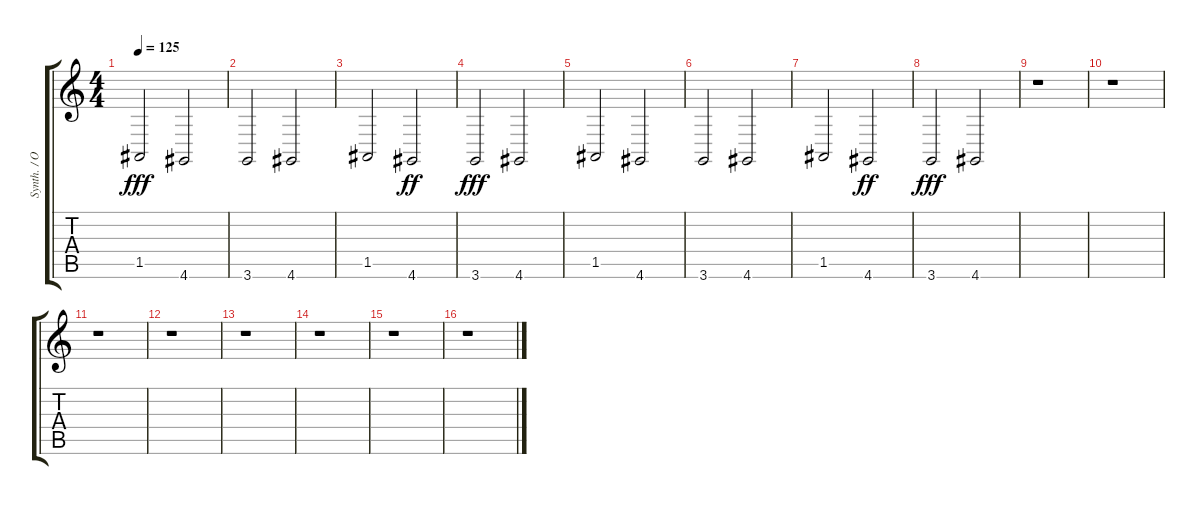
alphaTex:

\track ("Synth. / Organ" "Synth. / O") {instrument percussiveorgan}
\staff {score tabs}
\tuning (E4 B3 G3 D3 A2 E2) {hide}
\ts (4 4)
\tempo 125
\clef g2
\ks c
1.5.2{dy fff} 4.6.2 |
3.6.2 4.6.2 |
1.5.2 4.6.2{dy ff} |
3.6.2{dy fff} 4.6.2 |
1.5.2 4.6.2 |
3.6.2 4.6.2 |
1.5.2 4.6.2{dy ff} |
3.6.2{dy fff} 4.6.2 |
r.1 |
r.1 |
r.1 |
r.1 |
r.1 |
r.1 |
r.1 |
r.1
